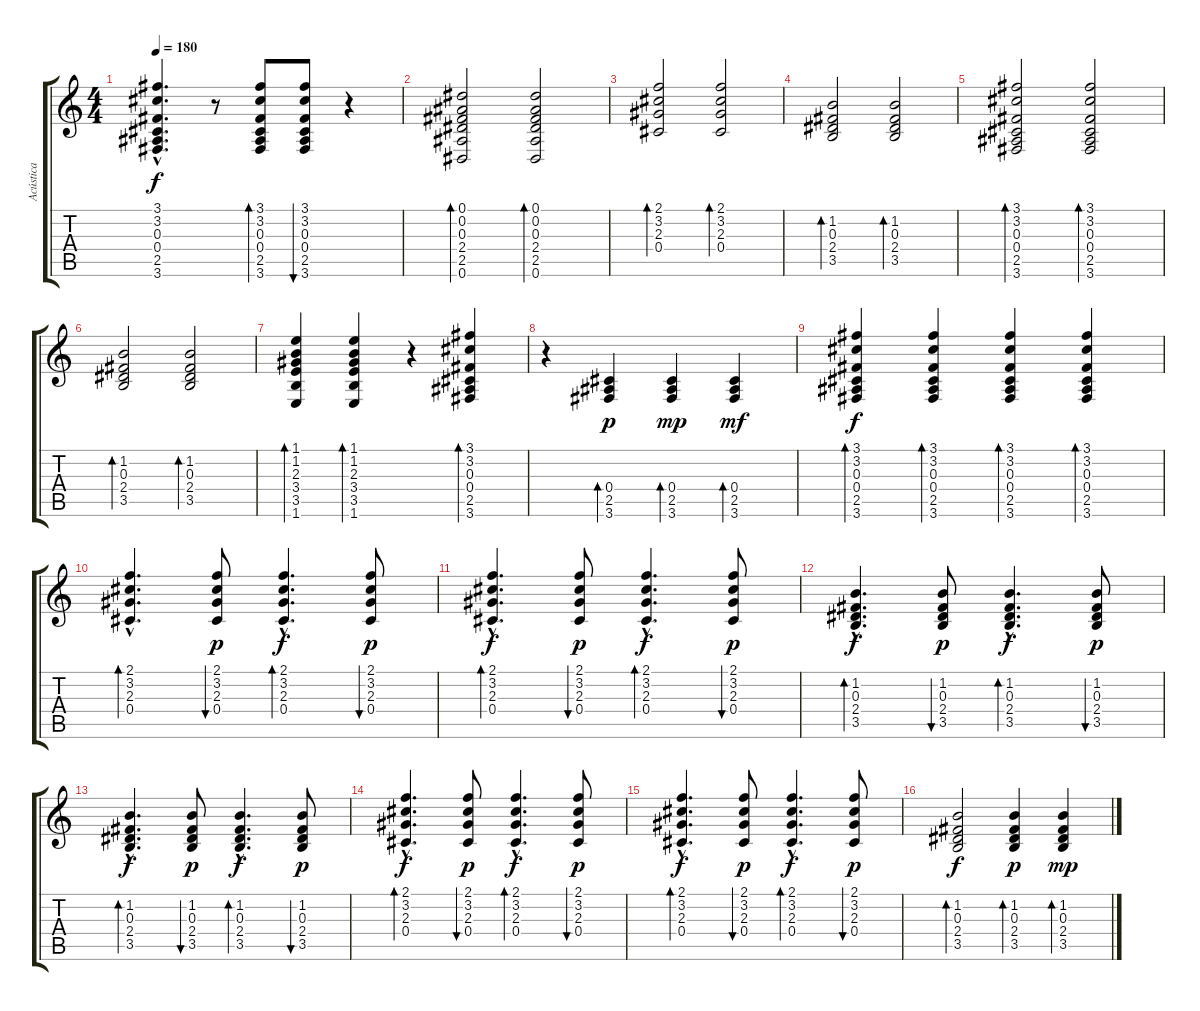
\track ("Acústica" "Acústica") {instrument acousticguitarsteel}
\staff {score tabs}
\tuning (Eb4 Bb3 Gb3 Db3 Ab2 Eb2) {hide}
\ts (4 4)
\tempo 180
\clef g2
\ks c
(3.1{hac t} 3.2{hac t} 0.3{hac t} 0.4{hac t} 2.5{hac t} 3.6{hac t}).4{d dy f} r.8 (3.1 3.2 0.3 0.4 2.5 3.6).8{bd 60} (3.1 3.2 0.3 0.4 2.5 3.6).8{bu 60} r.4 |
(0.1 0.2 0.3 2.4 2.5 0.6).2{bd 60} (0.1 0.2 0.3 2.4 2.5 0.6).2{bd 60} |
(2.1 3.2 2.3 0.4).2{bd 60} (2.1 3.2 2.3 0.4).2{bd 60} |
(1.2 0.3 2.4 3.5).2{bd 60} (1.2 0.3 2.4 3.5).2{bd 60} |
(3.1 3.2 0.3 0.4 2.5 3.6).2{bd 60} (3.1 3.2 0.3 0.4 2.5 3.6).2{bd 60} |
(1.2 0.3 2.4 3.5).2{bd 60} (1.2 0.3 2.4 3.5).2{bd 60} |
(1.1 1.2 2.3 3.4 3.5 1.6).4{bd 30} (1.1 1.2 2.3 3.4 3.5 1.6).4{bd 30} r.4 (3.1 3.2 0.3 0.4 2.5 3.6).4{bd 30} |
r.4 (0.4 2.5 3.6).4{bd 60 dy p} (0.4 2.5 3.6).4{bd 60 dy mp} (0.4 2.5 3.6).4{bd 60 dy mf} |
(3.1 3.2 0.3 0.4 2.5 3.6).4{bd 60 dy f} (3.1 3.2 0.3 0.4 2.5 3.6).4{bd 60} (3.1 3.2 0.3 0.4 2.5 3.6).4{bd 60} (3.1 3.2 0.3 0.4 2.5 3.6).4{bd 60} |
(2.1{hac} 3.2{hac} 2.3{hac} 0.4{hac}).4{d bd 60} (2.1 3.2 2.3 0.4).8{bu 60 dy p} (2.1{hac} 3.2{hac} 2.3{hac} 0.4{hac}).4{d bd 60 dy f} (2.1 3.2 2.3 0.4).8{bu 60 dy p} |
(2.1{hac} 3.2{hac} 2.3{hac} 0.4{hac}).4{d bd 60 dy f} (2.1 3.2 2.3 0.4).8{bu 60 dy p} (2.1{hac} 3.2{hac} 2.3{hac} 0.4{hac}).4{d bd 60 dy f} (2.1 3.2 2.3 0.4).8{bu 60 dy p} |
(1.2{hac} 0.3{hac} 2.4{hac} 3.5{hac}).4{d bd 60 dy f} (1.2 0.3 2.4 3.5).8{bu 60 dy p} (1.2{hac} 0.3{hac} 2.4{hac} 3.5{hac}).4{d bd 60 dy f} (1.2 0.3 2.4 3.5).8{bu 60 dy p} |
(1.2{hac} 0.3{hac} 2.4{hac} 3.5{hac}).4{d bd 60 dy f} (1.2 0.3 2.4 3.5).8{bu 60 dy p} (1.2{hac} 0.3{hac} 2.4{hac} 3.5{hac}).4{d bd 60 dy f} (1.2 0.3 2.4 3.5).8{bu 60 dy p} |
(2.1{hac} 3.2{hac} 2.3{hac} 0.4{hac}).4{d bd 60 dy f} (2.1 3.2 2.3 0.4).8{bu 60 dy p} (2.1{hac} 3.2{hac} 2.3{hac} 0.4{hac}).4{d bd 60 dy f} (2.1 3.2 2.3 0.4).8{bu 60 dy p} |
(2.1{hac} 3.2{hac} 2.3{hac} 0.4{hac}).4{d bd 60 dy f} (2.1 3.2 2.3 0.4).8{bu 60 dy p} (2.1{hac} 3.2{hac} 2.3{hac} 0.4{hac}).4{d bd 60 dy f} (2.1 3.2 2.3 0.4).8{bu 60 dy p} |
(1.2 0.3 2.4 3.5).2{bd 60 dy f} (1.2 0.3 2.4 3.5).4{bd 60 dy p} (1.2 0.3 2.4 3.5).4{bd 60 dy mp}
